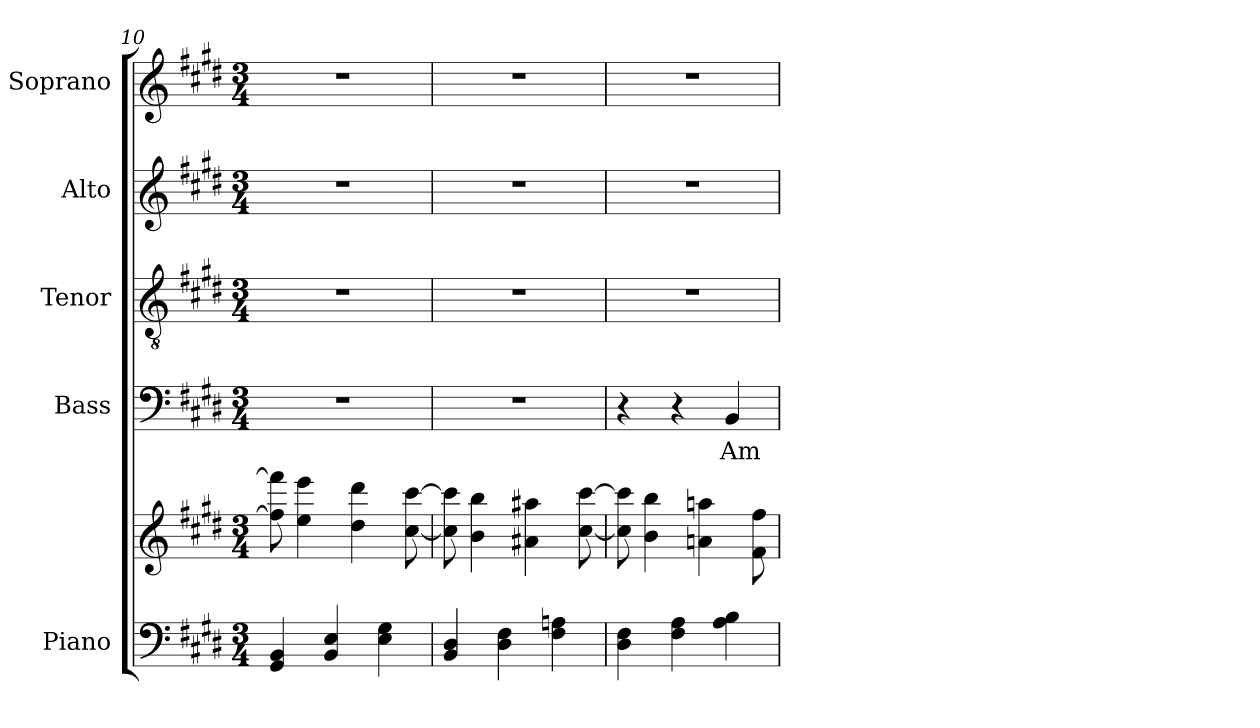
**kern	**kern	**kern	**text	**kern	**kern	**kern
*part5	*part5	*part4	*part4	*part3	*part2	*part1
*staff6	*staff5	*staff4	*staff4	*staff3	*staff2	*staff1
*I"Piano	*	*I"Bass	*	*I"Tenor	*I"Alto	*I"Soprano
*I'Pno	*	*	*	*	*	*I'Pno
!!LO:PB:g=z
*clefF4	*clefG2	*clefF4	*	*clefGv2	*clefG2	*clefG2
*k[f#c#g#d#]	*k[f#c#g#d#]	*k[f#c#g#d#]	*	*k[f#c#g#d#]	*k[f#c#g#d#]	*k[f#c#g#d#]
*E:	*E:	*E:	*	*E:	*E:	*E:
*M3/4	*M3/4	*M3/4	*	*M3/4	*M3/4	*M3/4
=10	=10	=10	=10	=10	=10	=10
4GG#/ 4BB/	8ff#\] 8fff#\]	2.r	.	2.r	2.r	2.r
.	4ee\ 4eee\	.	.	.	.	.
4BB/ 4E/	.	.	.	.	.	.
.	4dd#\ 4ddd#\	.	.	.	.	.
4E\ 4G#\	.	.	.	.	.	.
.	[8cc#\ [8ccc#\	.	.	.	.	.
=11	=11	=11	=11	=11	=11	=11
4BB/ 4D#/	8cc#\] 8ccc#\]	2.r	.	2.r	2.r	2.r
.	4b\ 4bb\	.	.	.	.	.
4D#\ 4F#\	.	.	.	.	.	.
.	4a#X\ 4aa#X\	.	.	.	.	.
4F#\ 4An\	.	.	.	.	.	.
.	[8cc#\ [8ccc#\	.	.	.	.	.
=12	=12	=12	=12	=12	=12	=12
4D#\ 4F#\	8cc#\] 8ccc#\]	4r	.	2.r	2.r	2.r
.	4b\ 4bb\	.	.	.	.	.
4F#\ 4A\	.	4r	.	.	.	.
.	4an\ 4aan\	.	.	.	.	.
!	!	!	!LO:LY:b	!	!	!
4A\ 4B\	.	4BB/	Am	.	.	.
.	8f#\ 8ff#\	.	.	.	.	.
=	=	=	=	=	=	=
*-	*-	*-	*-	*-	*-	*-
